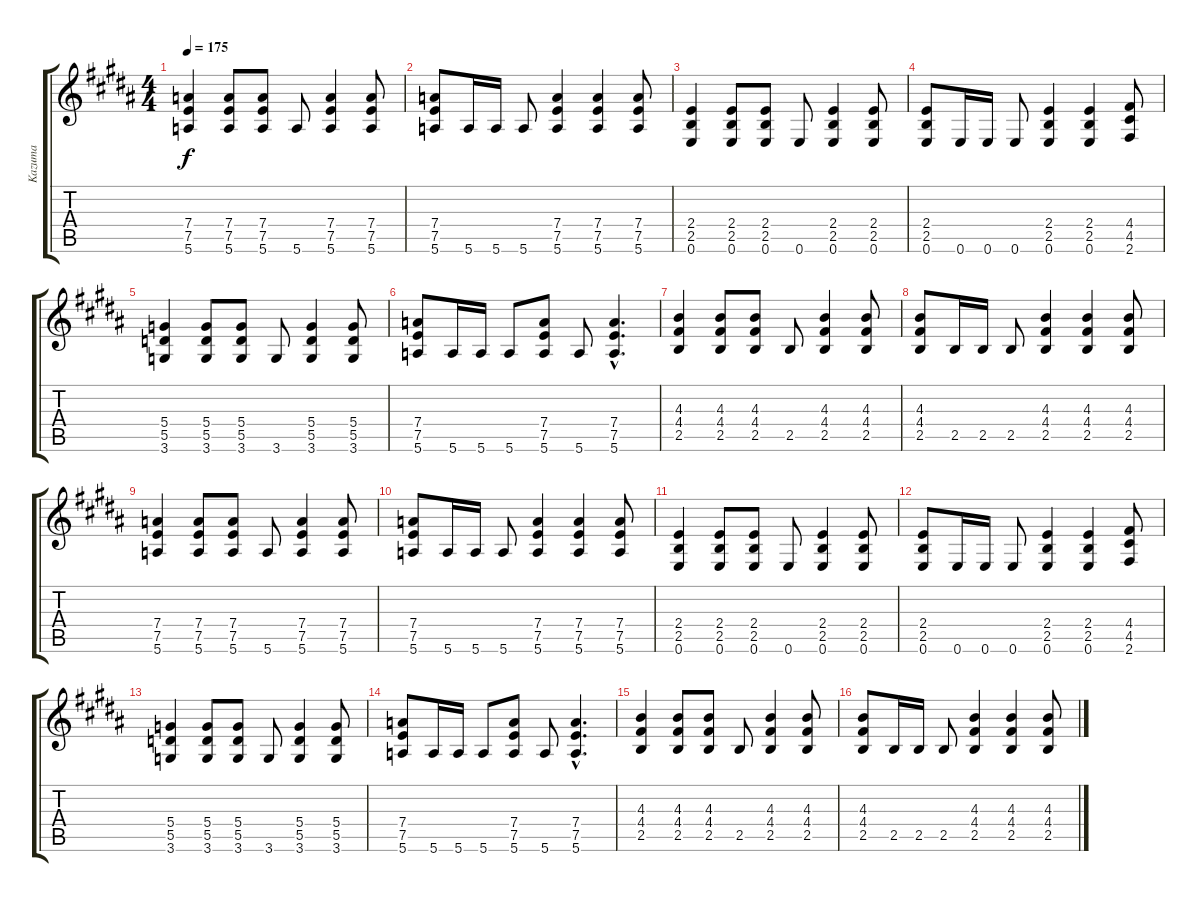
\track ("Kazuma" "Kazuma") {instrument overdrivenguitar}
\staff {score tabs}
\tuning (E4 B3 G3 D3 A2 E2) {hide}
\ts (4 4)
\tempo 175
\clef g2
\ks b
(7.4 7.5 5.6).4{dy f} (7.4 7.5 5.6).8 (7.4 7.5 5.6).8 5.6.8 (7.4 7.5 5.6).4 (7.4 7.5 5.6).8 |
(7.4 7.5 5.6).8 5.6.16 5.6.16 5.6.8 (7.4 7.5 5.6).4 (7.4 7.5 5.6).4 (7.4 7.5 5.6).8 |
(2.4 2.5 0.6).4 (2.4 2.5 0.6).8 (2.4 2.5 0.6).8 0.6.8 (2.4 2.5 0.6).4 (2.4 2.5 0.6).8 |
(2.4 2.5 0.6).8 0.6.16 0.6.16 0.6.8 (2.4 2.5 0.6).4 (2.4 2.5 0.6).4 (4.4 4.5 2.6).8 |
(5.4 5.5 3.6).4 (5.4 5.5 3.6).8 (5.4 5.5 3.6).8 3.6.8 (5.4 5.5 3.6).4 (5.4 5.5 3.6).8 |
(7.4 7.5 5.6).8 5.6.16 5.6.16 5.6.8 (7.4 7.5 5.6).8 5.6.8 (7.4{hac} 7.5{hac} 5.6{hac}).4{d} |
(4.3 4.4 2.5).4 (4.3 4.4 2.5).8 (4.3 4.4 2.5).8 2.5.8 (4.3 4.4 2.5).4 (4.3 4.4 2.5).8 |
(4.3 4.4 2.5).8 2.5.16 2.5.16 2.5.8 (4.3 4.4 2.5).4 (4.3 4.4 2.5).4 (4.3 4.4 2.5).8 |
(7.4 7.5 5.6).4 (7.4 7.5 5.6).8 (7.4 7.5 5.6).8 5.6.8 (7.4 7.5 5.6).4 (7.4 7.5 5.6).8 |
(7.4 7.5 5.6).8 5.6.16 5.6.16 5.6.8 (7.4 7.5 5.6).4 (7.4 7.5 5.6).4 (7.4 7.5 5.6).8 |
(2.4 2.5 0.6).4 (2.4 2.5 0.6).8 (2.4 2.5 0.6).8 0.6.8 (2.4 2.5 0.6).4 (2.4 2.5 0.6).8 |
(2.4 2.5 0.6).8 0.6.16 0.6.16 0.6.8 (2.4 2.5 0.6).4 (2.4 2.5 0.6).4 (4.4 4.5 2.6).8 |
(5.4 5.5 3.6).4 (5.4 5.5 3.6).8 (5.4 5.5 3.6).8 3.6.8 (5.4 5.5 3.6).4 (5.4 5.5 3.6).8 |
(7.4 7.5 5.6).8 5.6.16 5.6.16 5.6.8 (7.4 7.5 5.6).8 5.6.8 (7.4{hac} 7.5{hac} 5.6{hac}).4{d} |
(4.3 4.4 2.5).4 (4.3 4.4 2.5).8 (4.3 4.4 2.5).8 2.5.8 (4.3 4.4 2.5).4 (4.3 4.4 2.5).8 |
(4.3 4.4 2.5).8 2.5.16 2.5.16 2.5.8 (4.3 4.4 2.5).4 (4.3 4.4 2.5).4 (4.3 4.4 2.5).8
